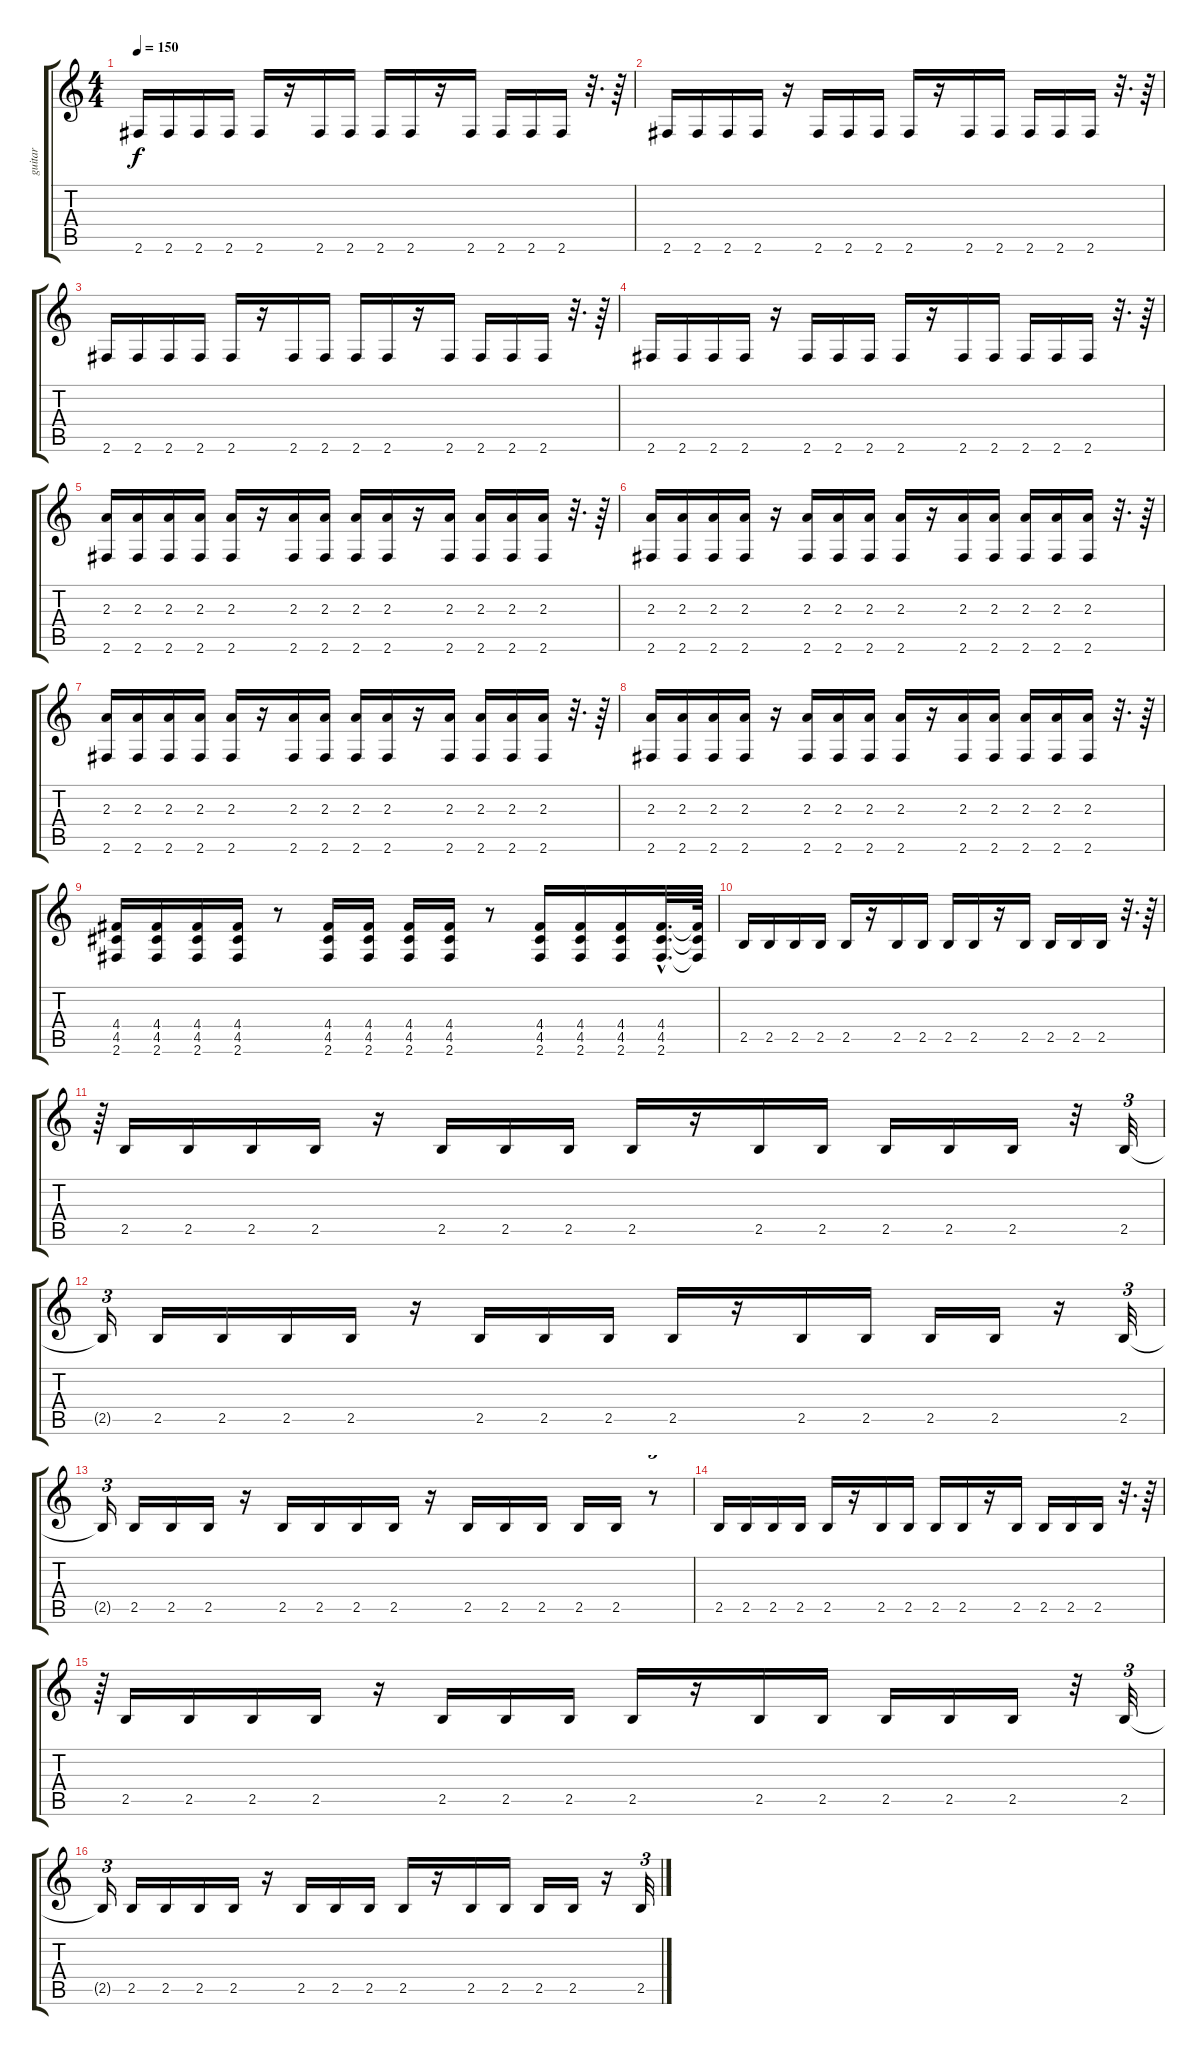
\track ("guitar" "guitar") {instrument distortionguitar}
\staff {score tabs}
\tuning (E4 B3 G3 D3 A2 E2) {hide}
\ts (4 4)
\tempo 150
\clef g2
\ks c
2.6.16{dy f} 2.6.16 2.6.16 2.6.16 2.6.16 r.16 2.6.16 2.6.16 2.6.16 2.6.16 r.16 2.6.16 2.6.16 2.6.16 2.6.16 r.32{d} r.64 |
2.6.16 2.6.16 2.6.16 2.6.16 r.16 2.6.16 2.6.16 2.6.16 2.6.16 r.16 2.6.16 2.6.16 2.6.16 2.6.16 2.6.16 r.32{d} r.64 |
2.6.16 2.6.16 2.6.16 2.6.16 2.6.16 r.16 2.6.16 2.6.16 2.6.16 2.6.16 r.16 2.6.16 2.6.16 2.6.16 2.6.16 r.32{d} r.64 |
2.6.16 2.6.16 2.6.16 2.6.16 r.16 2.6.16 2.6.16 2.6.16 2.6.16 r.16 2.6.16 2.6.16 2.6.16 2.6.16 2.6.16 r.32{d} r.64 |
(2.3 2.6).16 (2.3 2.6).16 (2.3 2.6).16 (2.3 2.6).16 (2.3 2.6).16 r.16 (2.3 2.6).16 (2.3 2.6).16 (2.3 2.6).16 (2.3 2.6).16 r.16 (2.3 2.6).16 (2.3 2.6).16 (2.3 2.6).16 (2.3 2.6).16 r.32{d} r.64 |
(2.3 2.6).16 (2.3 2.6).16 (2.3 2.6).16 (2.3 2.6).16 r.16 (2.3 2.6).16 (2.3 2.6).16 (2.3 2.6).16 (2.3 2.6).16 r.16 (2.3 2.6).16 (2.3 2.6).16 (2.3 2.6).16 (2.3 2.6).16 (2.3 2.6).16 r.32{d} r.64 |
(2.3 2.6).16 (2.3 2.6).16 (2.3 2.6).16 (2.3 2.6).16 (2.3 2.6).16 r.16 (2.3 2.6).16 (2.3 2.6).16 (2.3 2.6).16 (2.3 2.6).16 r.16 (2.3 2.6).16 (2.3 2.6).16 (2.3 2.6).16 (2.3 2.6).16 r.32{d} r.64 |
(2.3 2.6).16 (2.3 2.6).16 (2.3 2.6).16 (2.3 2.6).16 r.16 (2.3 2.6).16 (2.3 2.6).16 (2.3 2.6).16 (2.3 2.6).16 r.16 (2.3 2.6).16 (2.3 2.6).16 (2.3 2.6).16 (2.3 2.6).16 (2.3 2.6).16 r.32{d} r.64 |
(4.4 4.5 2.6).16 (4.4 4.5 2.6).16 (4.4 4.5 2.6).16 (4.4 4.5 2.6).16 r.8 (4.4 4.5 2.6).16 (4.4 4.5 2.6).16 (4.4 4.5 2.6).16 (4.4 4.5 2.6).16 r.8 (4.4 4.5 2.6).16 (4.4 4.5 2.6).16 (4.4 4.5 2.6).16 (4.4{hac} 4.5{hac} 2.6{hac}).32{d} (4.4{t} 4.5{t} 2.6{t}).64 |
2.5.16 2.5.16 2.5.16 2.5.16 2.5.16 r.16 2.5.16 2.5.16 2.5.16 2.5.16 r.16 2.5.16 2.5.16 2.5.16 2.5.16 r.32{d} r.64 |
r.64{tu (3 2)} 2.5.16 2.5.16 2.5.16 2.5.16 r.16 2.5.16 2.5.16 2.5.16 2.5.16 r.16 2.5.16 2.5.16 2.5.16 2.5.16 2.5.16 r.32 2.5.32{tu (3 2)} |
2.5{t}.16{tu (3 2)} 2.5.16 2.5.16 2.5.16 2.5.16 r.16 2.5.16 2.5.16 2.5.16 2.5.16 r.16 2.5.16 2.5.16 2.5.16 2.5.16 r.16 2.5.32{tu (3 2)} |
2.5{t}.16{tu (3 2)} 2.5.16 2.5.16 2.5.16 r.16 2.5.16 2.5.16 2.5.16 2.5.16 r.16 2.5.16 2.5.16 2.5.16 2.5.16 2.5.16 r.8{tu (3 2)} |
2.5.16 2.5.16 2.5.16 2.5.16 2.5.16 r.16 2.5.16 2.5.16 2.5.16 2.5.16 r.16 2.5.16 2.5.16 2.5.16 2.5.16 r.32{d} r.64 |
r.64{tu (3 2)} 2.5.16 2.5.16 2.5.16 2.5.16 r.16 2.5.16 2.5.16 2.5.16 2.5.16 r.16 2.5.16 2.5.16 2.5.16 2.5.16 2.5.16 r.32 2.5.32{tu (3 2)} |
2.5{t}.16{tu (3 2)} 2.5.16 2.5.16 2.5.16 2.5.16 r.16 2.5.16 2.5.16 2.5.16 2.5.16 r.16 2.5.16 2.5.16 2.5.16 2.5.16 r.16 2.5.32{tu (3 2)}
